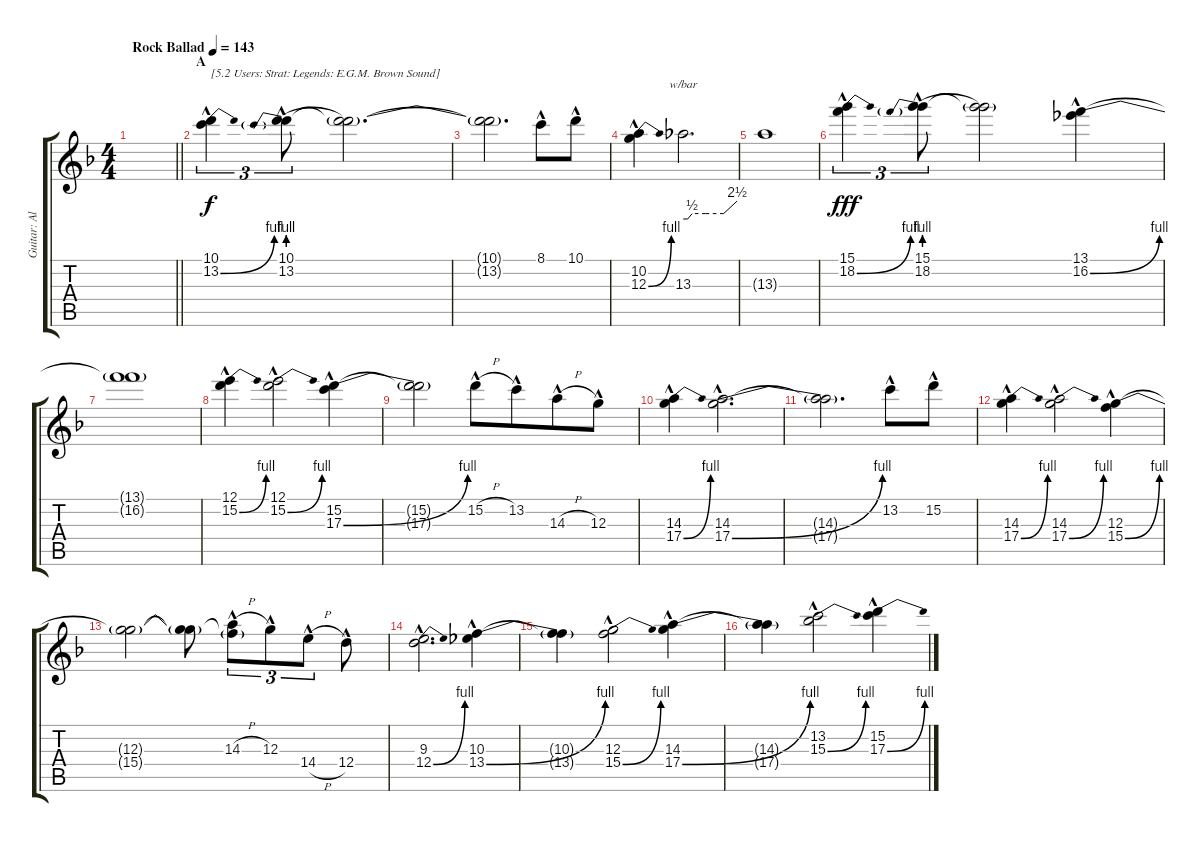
\track ("Guitar: Aldo" "Guitar: Al") {instrument overdrivenguitar}
\staff {score tabs}
\tuning (E4 B3 G3 D3 A2 E2) {hide}
\ts (4 4)
\tempo (143 "Rock Ballad")
\clef g2
\barLineRight lightlight
\ks f
|
\section ("" "A")
(10.1{hac} 13.2{be (bend 0 0 60 4) hac}).4{tu (3 2) txt "[5.2 Users: Strat: Legends: E.G.M. Brown Sound]" volume 16} (10.1{hac} 13.2{be (prebend 0 4 60 4) hac}).8{tu (3 2)} (10.1{t} 13.2{t}).2{d} |
(10.1{t} 13.2{t}).2{d} 8.1{hac}.8 10.1{hac}.8 |
(10.2{hac} 12.3{be (bend 0 0 60 4) hac}).4 13.3.2{d tbe (custom default 0 0 5 0 10 2 25 2 45 2 60 10)} |
13.3{t}.1{dy f} |
(15.1{hac} 18.2{be (bend 0 0 60 4) hac}).4{tu (3 2) dy fff} (15.1{hac} 18.2{be (prebend 0 4 60 4) hac}).8{tu (3 2)} (15.1{t} 18.2{t}).2 (13.1{hac} 16.2{be (bend 0 0 60 4) hac}).4 |
(13.1{t} 16.2{t}).1 |
(12.1{hac} 15.2{be (bend 0 0 60 4) hac}).4 (12.1{hac} 15.2{be (bend 0 0 60 4) hac}).2 (15.2{hac} 17.3{be (bend 0 0 60 4) hac}).4 |
(15.2{t} 17.3{t}).2 15.2{h hac}.8 13.2{hac}.8{beam merge} 14.3{h hac}.8 12.3{hac}.8 |
(14.3{hac} 17.4{be (bend 0 0 60 4) hac}).4 (14.3{hac} 17.4{be (bend 0 0 60 4) hac}).2{d} |
(14.3{t} 17.4{t}).2{d} 13.2{hac}.8 15.2{hac}.8 |
(14.3{hac} 17.4{be (bend 0 0 60 4) hac}).4 (14.3{hac} 17.4{be (bend 0 0 60 4) hac}).2 (12.3{hac} 15.4{be (bend 0 0 60 4) hac}).4 |
(12.3{t} 15.4{t}).2 (12.3{t} 15.4{t}).8 (14.3{h hac} 15.4{t}).8{tu (3 2)} 12.3{hac}.8{tu (3 2) beam merge} 14.4{h hac}.8{tu (3 2)} 12.4{hac}.8 |
(9.3{hac} 12.4{be (bend 0 0 60 4) hac}).2{d} (10.3{hac} 13.4{be (bend 0 0 60 4) hac}).4 |
(10.3{t} 13.4{t}).4 (12.3{hac} 15.4{be (bend 0 0 60 4) hac}).2 (14.3{hac} 17.4{be (bend 0 0 60 4) hac}).4 |
(14.3{t} 17.4{t}).4 (13.2{hac} 15.3{be (bend 0 0 60 4) hac}).2 (15.2{hac} 17.3{be (bend 0 0 60 4) hac}).4
